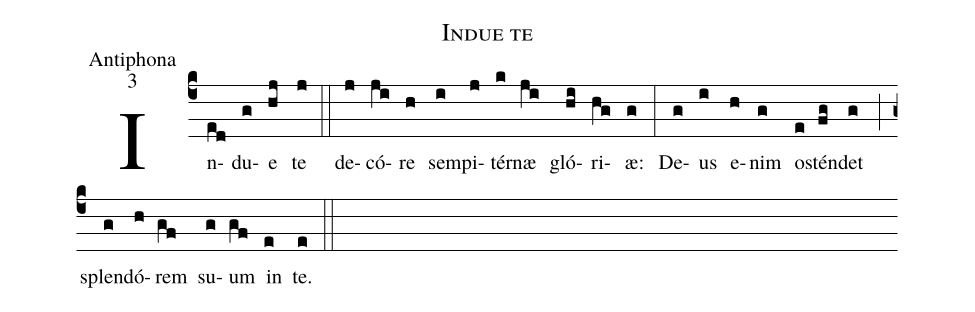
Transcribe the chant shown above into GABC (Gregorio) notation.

name:Indue te;
office-part:Antiphona;
mode:3;
%%
(c4) In(ed)du(g)e(hj) te(j) (::)
de(j)có(ji)re(h) sem(i)pi(j)tér(k)næ(ji) gló(hi)ri(hg)æ:(g) (:)
De(g)us(i) e(h)nim(g) o(e)stén(fg)det(g) (;) splen(g)dó(h)rem(gf) su(g)um(gf) in(e) te.(e) (::)
